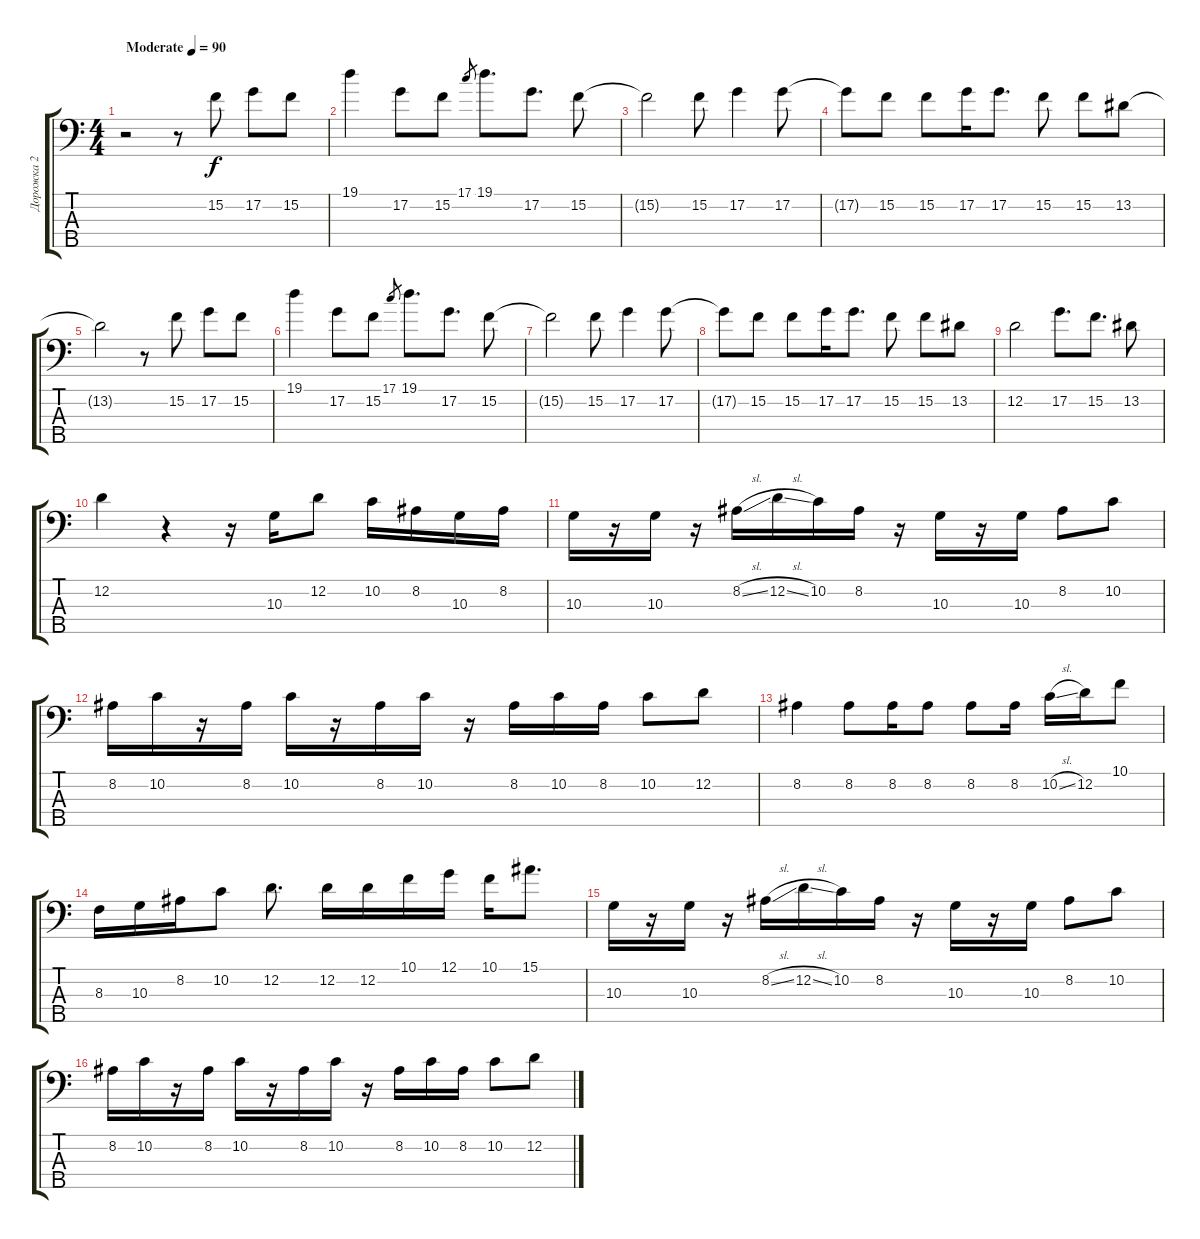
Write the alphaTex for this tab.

\track ("Дорожка 2" "Дорожка 2") {instrument electricbasspick}
\staff {score tabs}
\tuning (G2 D2 A1 E1 B0) {hide}
\ts (4 4)
\tempo (90 "Moderate")
\clef f4
\ks c
r.2{dy f instrument electricbasspick} r.8 15.2.8 17.2.8 15.2.8 |
19.1.4 17.2.8 15.2.8 17.1.8{gr} 19.1.8{d} 17.2.8{d} 15.2.8 |
15.2{t}.2 15.2.8 17.2.4 17.2.8 |
17.2{t}.8 15.2.8 15.2.8 17.2.16 17.2.8{d} 15.2.8 15.2.8 13.2.8 |
13.2{t}.2 r.8 15.2.8 17.2.8 15.2.8 |
19.1.4 17.2.8 15.2.8 17.1.8{gr} 19.1.8{d} 17.2.8{d} 15.2.8 |
15.2{t}.2 15.2.8 17.2.4 17.2.8 |
17.2{t}.8 15.2.8 15.2.8 17.2.16 17.2.8{d} 15.2.8 15.2.8 13.2.8 |
12.2.2 17.2.8{d} 15.2.8{d} 13.2.8 |
12.2.4 r.4 r.16 10.3.16 12.2.8 10.2.16 8.2.16 10.3.16 8.2.16 |
10.3.16 r.16 10.3.16 r.16 8.2{sl}.16 12.2{sl}.16 10.2.16 8.2.16 r.16 10.3.16 r.16 10.3.16 8.2.8 10.2.8 |
8.2.16 10.2.16 r.16 8.2.16 10.2.16 r.16 8.2.16 10.2.16 r.16 8.2.16 10.2.16 8.2.16 10.2.8 12.2.8 |
8.2.4 8.2.8 8.2.16 8.2.8 8.2.8 8.2.16 10.2{sl}.16 12.2.16 10.1.8 |
8.3.16 10.3.16 8.2.16 10.2.8 12.2.8{d} 12.2.16 12.2.16 10.1.16 12.1.16 10.1.16 15.1.8{d} |
10.3.16 r.16 10.3.16 r.16 8.2{sl}.16 12.2{sl}.16 10.2.16 8.2.16 r.16 10.3.16 r.16 10.3.16 8.2.8 10.2.8 |
8.2.16 10.2.16 r.16 8.2.16 10.2.16 r.16 8.2.16 10.2.16 r.16 8.2.16 10.2.16 8.2.16 10.2.8 12.2.8
